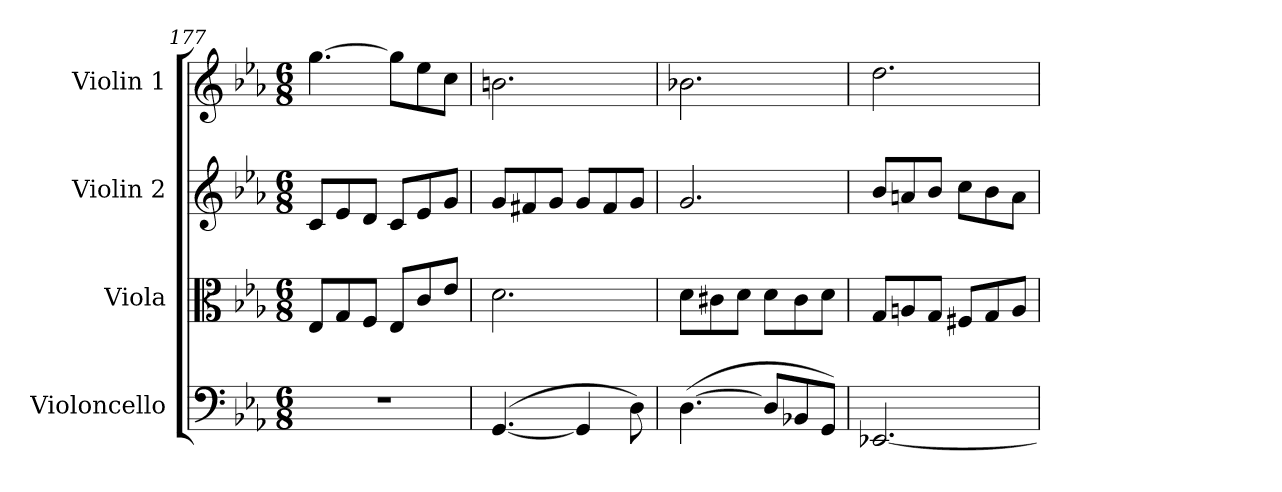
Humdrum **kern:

**kern	**kern	**kern	**kern
*part4	*part3	*part2	*part1
*staff4	*staff3	*staff2	*staff1
*I"Violoncello	*I"Viola	*I"Violin 2	*I"Violin 1
*I'Vc	*I'Vla	*I'Vln	*I'Vln
!!LO:LB:g=z
*clefF4	*clefC3	*clefG2	*clefG2
*k[b-e-a-]	*k[b-e-a-]	*k[b-e-a-]	*k[b-e-a-]
*M6/8	*M6/8	*M6/8	*M6/8
=177	=177	=177	=177
2.r	8E-/L	8c/L	[4.gg\
.	8G/	8e-/	.
.	8F/J	8d/J	.
.	8E-/L	8c/L	8gg\L]
.	8c/	8e-/	8ee-\
.	8e-/J	8g/J	8cc\J
=178	=178	=178	=178
(>[4.GG/	2.d\	8g/L	2.bn\
.	.	8f#X/	.
.	.	8g/J	.
4GG/]	.	8g/L	.
.	.	8f#/	.
8D\)	.	8g/J	.
=179	=179	=179	=179
(>[4.D\	8d\L	2.g/	2.b-X\
.	8c#X\	.	.
.	8d\J	.	.
8D/L]	8d\L	.	.
8BB-X/	8c#\	.	.
8GG/J)	8d\J	.	.
=180	=180	=180	=180
[2.EE-X/	8G/L	8b-/L	2.dd\
.	8An/	8an/	.
.	8G/J	8b-/J	.
.	8F#X/L	8cc\L	.
.	8G/	8b-\	.
.	8A/J	8a\J	.
=	=	=	=
*-	*-	*-	*-
